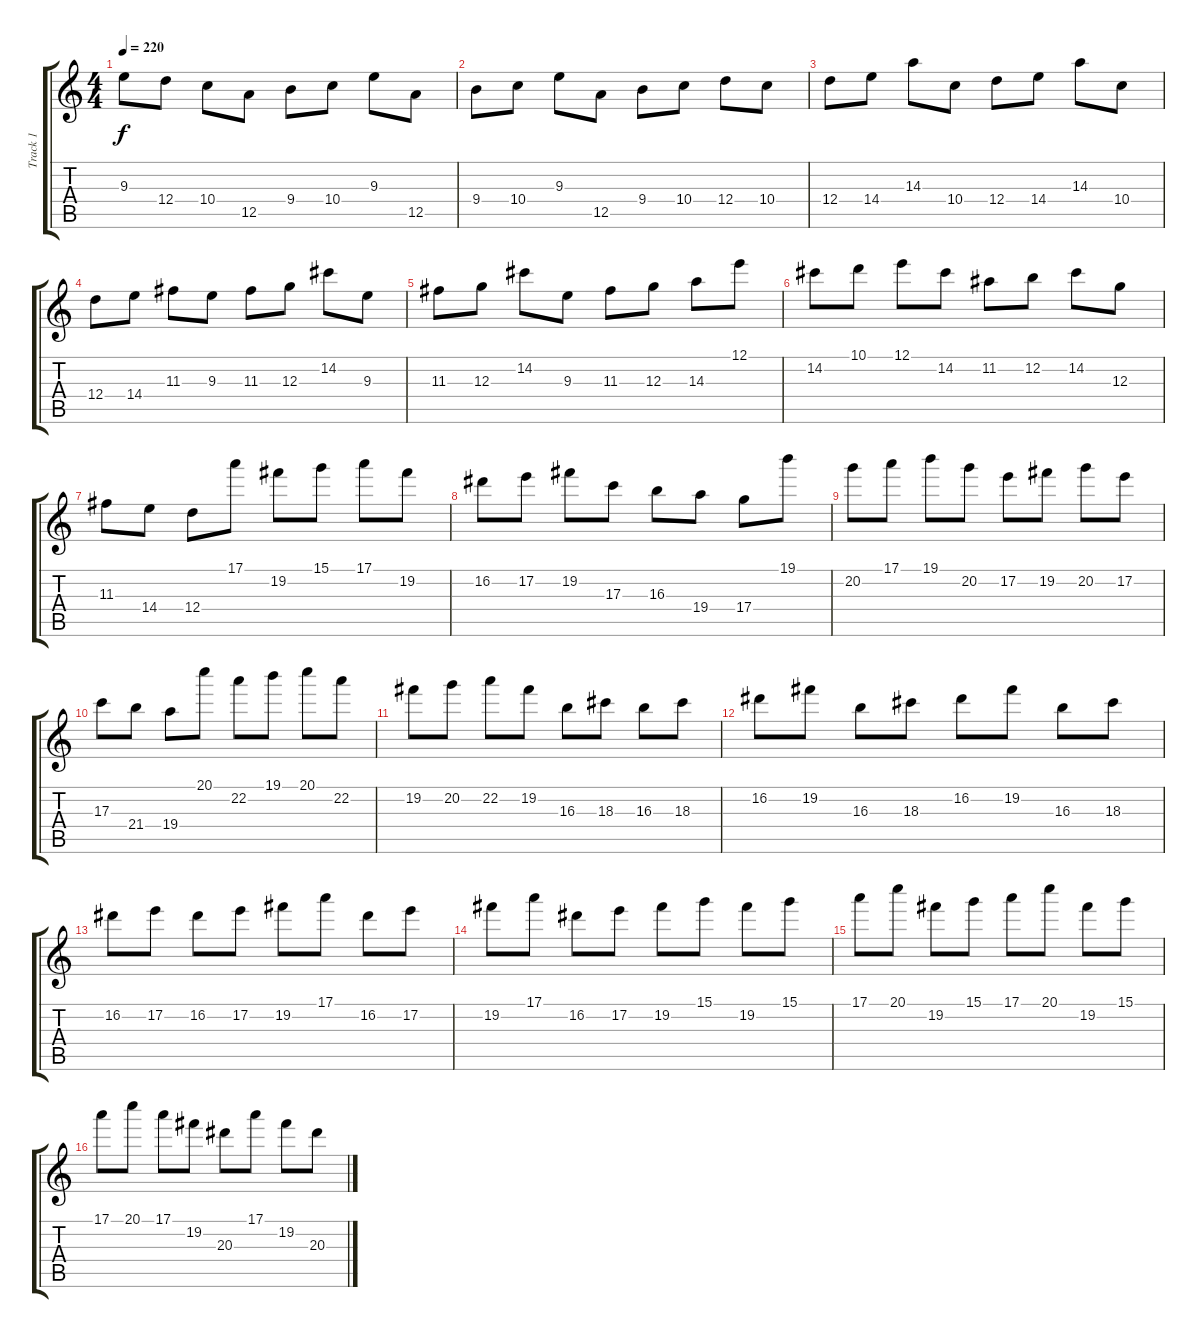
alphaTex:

\track ("Track 1" "Track 1") {instrument acousticguitarnylon}
\staff {score tabs}
\tuning (E4 B3 G3 D3 A2 E2) {hide}
\ts (4 4)
\tempo 220
\clef g2
\ks c
9.3.8{dy f} 12.4.8 10.4.8 12.5.8 9.4.8 10.4.8 9.3.8 12.5.8 |
9.4.8 10.4.8 9.3.8 12.5.8 9.4.8 10.4.8 12.4.8 10.4.8 |
12.4.8 14.4.8 14.3.8 10.4.8 12.4.8 14.4.8 14.3.8 10.4.8 |
12.4.8 14.4.8 11.3.8 9.3.8 11.3.8 12.3.8 14.2.8 9.3.8 |
11.3.8 12.3.8 14.2.8 9.3.8 11.3.8 12.3.8 14.3.8 12.1.8 |
14.2.8 10.1.8 12.1.8 14.2.8 11.2.8 12.2.8 14.2.8 12.3.8 |
11.3.8 14.4.8 12.4.8 17.1.8 19.2.8 15.1.8 17.1.8 19.2.8 |
16.2.8 17.2.8 19.2.8 17.3.8 16.3.8 19.4.8 17.4.8 19.1.8 |
20.2.8 17.1.8 19.1.8 20.2.8 17.2.8 19.2.8 20.2.8 17.2.8 |
17.3.8 21.4.8 19.4.8 20.1.8 22.2.8 19.1.8 20.1.8 22.2.8 |
19.2.8 20.2.8 22.2.8 19.2.8 16.3.8 18.3.8 16.3.8 18.3.8 |
16.2.8 19.2.8 16.3.8 18.3.8 16.2.8 19.2.8 16.3.8 18.3.8 |
16.2.8 17.2.8 16.2.8 17.2.8 19.2.8 17.1.8 16.2.8 17.2.8 |
19.2.8 17.1.8 16.2.8 17.2.8 19.2.8 15.1.8 19.2.8 15.1.8 |
17.1.8 20.1.8 19.2.8 15.1.8 17.1.8 20.1.8 19.2.8 15.1.8 |
17.1.8 20.1.8 17.1.8 19.2.8 20.3.8 17.1.8 19.2.8 20.3.8
